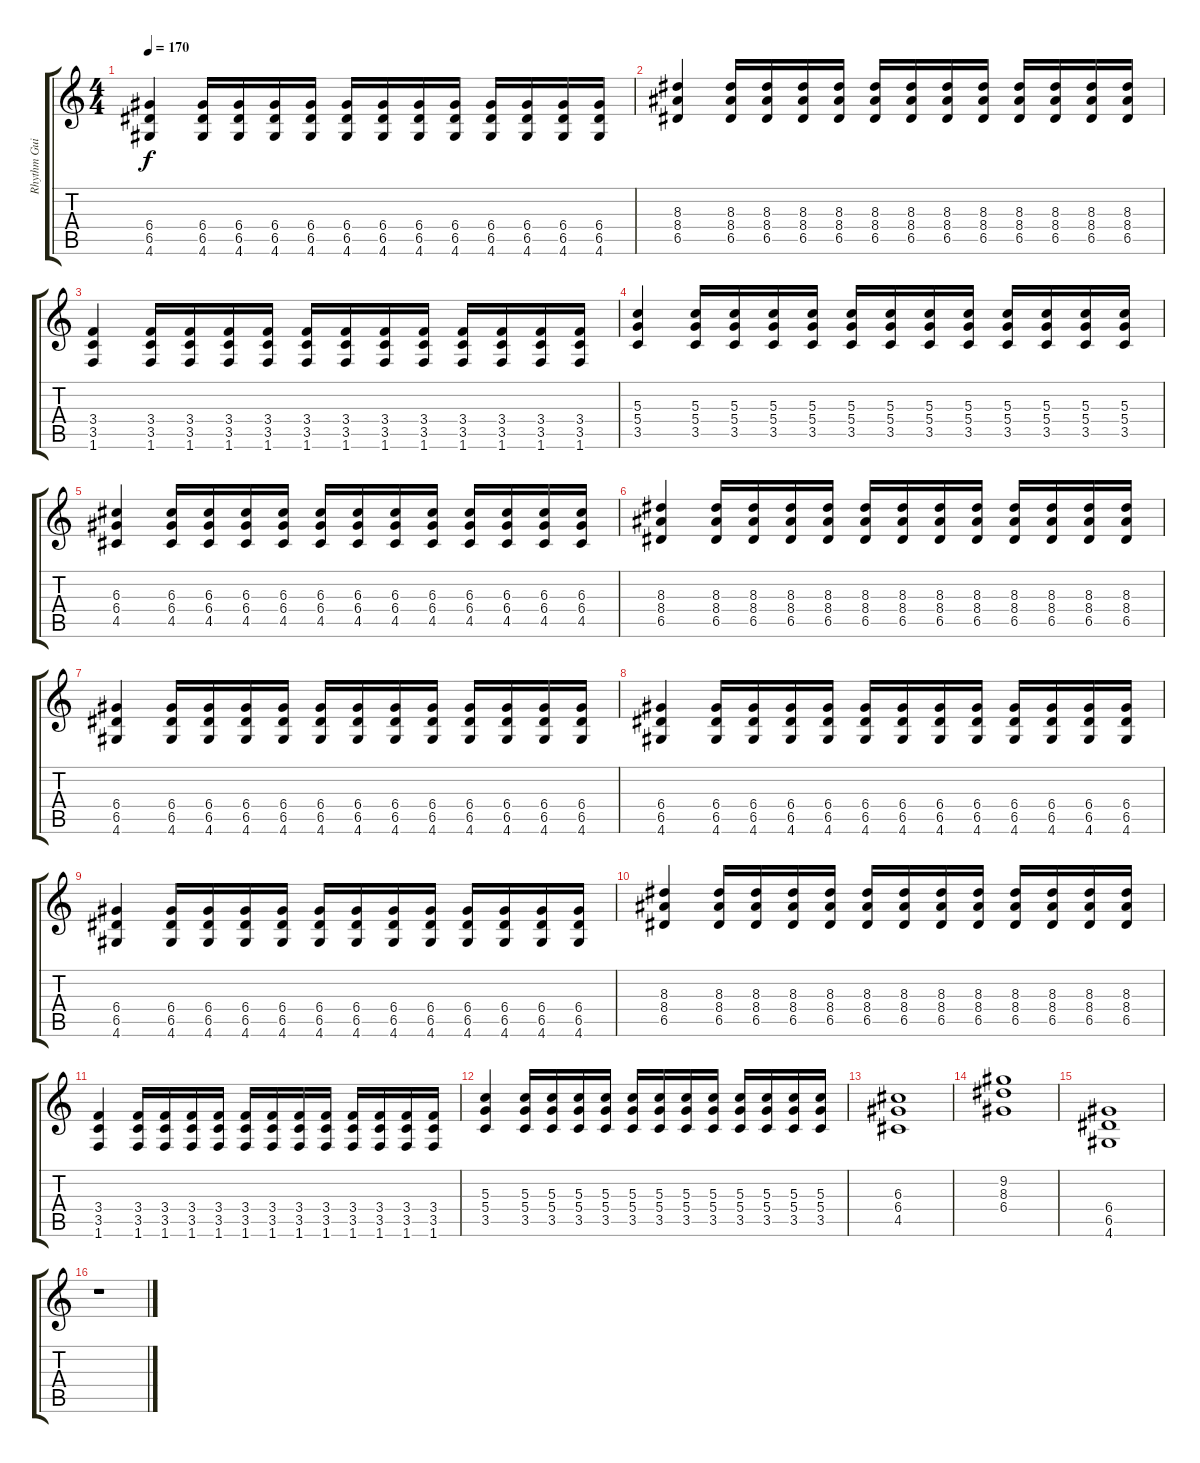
\track ("Rhythm Guitar" "Rhythm Gui") {instrument distortionguitar}
\staff {score tabs}
\tuning (E4 B3 G3 D3 A2 E2) {hide}
\ts (4 4)
\tempo 170
\clef g2
\ks c
(6.4 6.5 4.6).4{dy f} (6.4 6.5 4.6).16 (6.4 6.5 4.6).16 (6.4 6.5 4.6).16 (6.4 6.5 4.6).16 (6.4 6.5 4.6).16 (6.4 6.5 4.6).16 (6.4 6.5 4.6).16 (6.4 6.5 4.6).16 (6.4 6.5 4.6).16 (6.4 6.5 4.6).16 (6.4 6.5 4.6).16 (6.4 6.5 4.6).16 |
(8.3 8.4 6.5).4 (8.3 8.4 6.5).16 (8.3 8.4 6.5).16 (8.3 8.4 6.5).16 (8.3 8.4 6.5).16 (8.3 8.4 6.5).16 (8.3 8.4 6.5).16 (8.3 8.4 6.5).16 (8.3 8.4 6.5).16 (8.3 8.4 6.5).16 (8.3 8.4 6.5).16 (8.3 8.4 6.5).16 (8.3 8.4 6.5).16 |
(3.4 3.5 1.6).4 (3.4 3.5 1.6).16 (3.4 3.5 1.6).16 (3.4 3.5 1.6).16 (3.4 3.5 1.6).16 (3.4 3.5 1.6).16 (3.4 3.5 1.6).16 (3.4 3.5 1.6).16 (3.4 3.5 1.6).16 (3.4 3.5 1.6).16 (3.4 3.5 1.6).16 (3.4 3.5 1.6).16 (3.4 3.5 1.6).16 |
(5.3 5.4 3.5).4 (5.3 5.4 3.5).16 (5.3 5.4 3.5).16 (5.3 5.4 3.5).16 (5.3 5.4 3.5).16 (5.3 5.4 3.5).16 (5.3 5.4 3.5).16 (5.3 5.4 3.5).16 (5.3 5.4 3.5).16 (5.3 5.4 3.5).16 (5.3 5.4 3.5).16 (5.3 5.4 3.5).16 (5.3 5.4 3.5).16 |
(6.3 6.4 4.5).4 (6.3 6.4 4.5).16 (6.3 6.4 4.5).16 (6.3 6.4 4.5).16 (6.3 6.4 4.5).16 (6.3 6.4 4.5).16 (6.3 6.4 4.5).16 (6.3 6.4 4.5).16 (6.3 6.4 4.5).16 (6.3 6.4 4.5).16 (6.3 6.4 4.5).16 (6.3 6.4 4.5).16 (6.3 6.4 4.5).16 |
(8.3 8.4 6.5).4 (8.3 8.4 6.5).16 (8.3 8.4 6.5).16 (8.3 8.4 6.5).16 (8.3 8.4 6.5).16 (8.3 8.4 6.5).16 (8.3 8.4 6.5).16 (8.3 8.4 6.5).16 (8.3 8.4 6.5).16 (8.3 8.4 6.5).16 (8.3 8.4 6.5).16 (8.3 8.4 6.5).16 (8.3 8.4 6.5).16 |
(6.4 6.5 4.6).4 (6.4 6.5 4.6).16 (6.4 6.5 4.6).16 (6.4 6.5 4.6).16 (6.4 6.5 4.6).16 (6.4 6.5 4.6).16 (6.4 6.5 4.6).16 (6.4 6.5 4.6).16 (6.4 6.5 4.6).16 (6.4 6.5 4.6).16 (6.4 6.5 4.6).16 (6.4 6.5 4.6).16 (6.4 6.5 4.6).16 |
(6.4 6.5 4.6).4 (6.4 6.5 4.6).16 (6.4 6.5 4.6).16 (6.4 6.5 4.6).16 (6.4 6.5 4.6).16 (6.4 6.5 4.6).16 (6.4 6.5 4.6).16 (6.4 6.5 4.6).16 (6.4 6.5 4.6).16 (6.4 6.5 4.6).16 (6.4 6.5 4.6).16 (6.4 6.5 4.6).16 (6.4 6.5 4.6).16 |
(6.4 6.5 4.6).4 (6.4 6.5 4.6).16 (6.4 6.5 4.6).16 (6.4 6.5 4.6).16 (6.4 6.5 4.6).16 (6.4 6.5 4.6).16 (6.4 6.5 4.6).16 (6.4 6.5 4.6).16 (6.4 6.5 4.6).16 (6.4 6.5 4.6).16 (6.4 6.5 4.6).16 (6.4 6.5 4.6).16 (6.4 6.5 4.6).16 |
(8.3 8.4 6.5).4 (8.3 8.4 6.5).16 (8.3 8.4 6.5).16 (8.3 8.4 6.5).16 (8.3 8.4 6.5).16 (8.3 8.4 6.5).16 (8.3 8.4 6.5).16 (8.3 8.4 6.5).16 (8.3 8.4 6.5).16 (8.3 8.4 6.5).16 (8.3 8.4 6.5).16 (8.3 8.4 6.5).16 (8.3 8.4 6.5).16 |
(3.4 3.5 1.6).4 (3.4 3.5 1.6).16 (3.4 3.5 1.6).16 (3.4 3.5 1.6).16 (3.4 3.5 1.6).16 (3.4 3.5 1.6).16 (3.4 3.5 1.6).16 (3.4 3.5 1.6).16 (3.4 3.5 1.6).16 (3.4 3.5 1.6).16 (3.4 3.5 1.6).16 (3.4 3.5 1.6).16 (3.4 3.5 1.6).16 |
(5.3 5.4 3.5).4 (5.3 5.4 3.5).16 (5.3 5.4 3.5).16 (5.3 5.4 3.5).16 (5.3 5.4 3.5).16 (5.3 5.4 3.5).16 (5.3 5.4 3.5).16 (5.3 5.4 3.5).16 (5.3 5.4 3.5).16 (5.3 5.4 3.5).16 (5.3 5.4 3.5).16 (5.3 5.4 3.5).16 (5.3 5.4 3.5).16 |
(6.3 6.4 4.5).1 |
(9.2 8.3 6.4).1 |
(6.4 6.5 4.6).1 |
r.1
